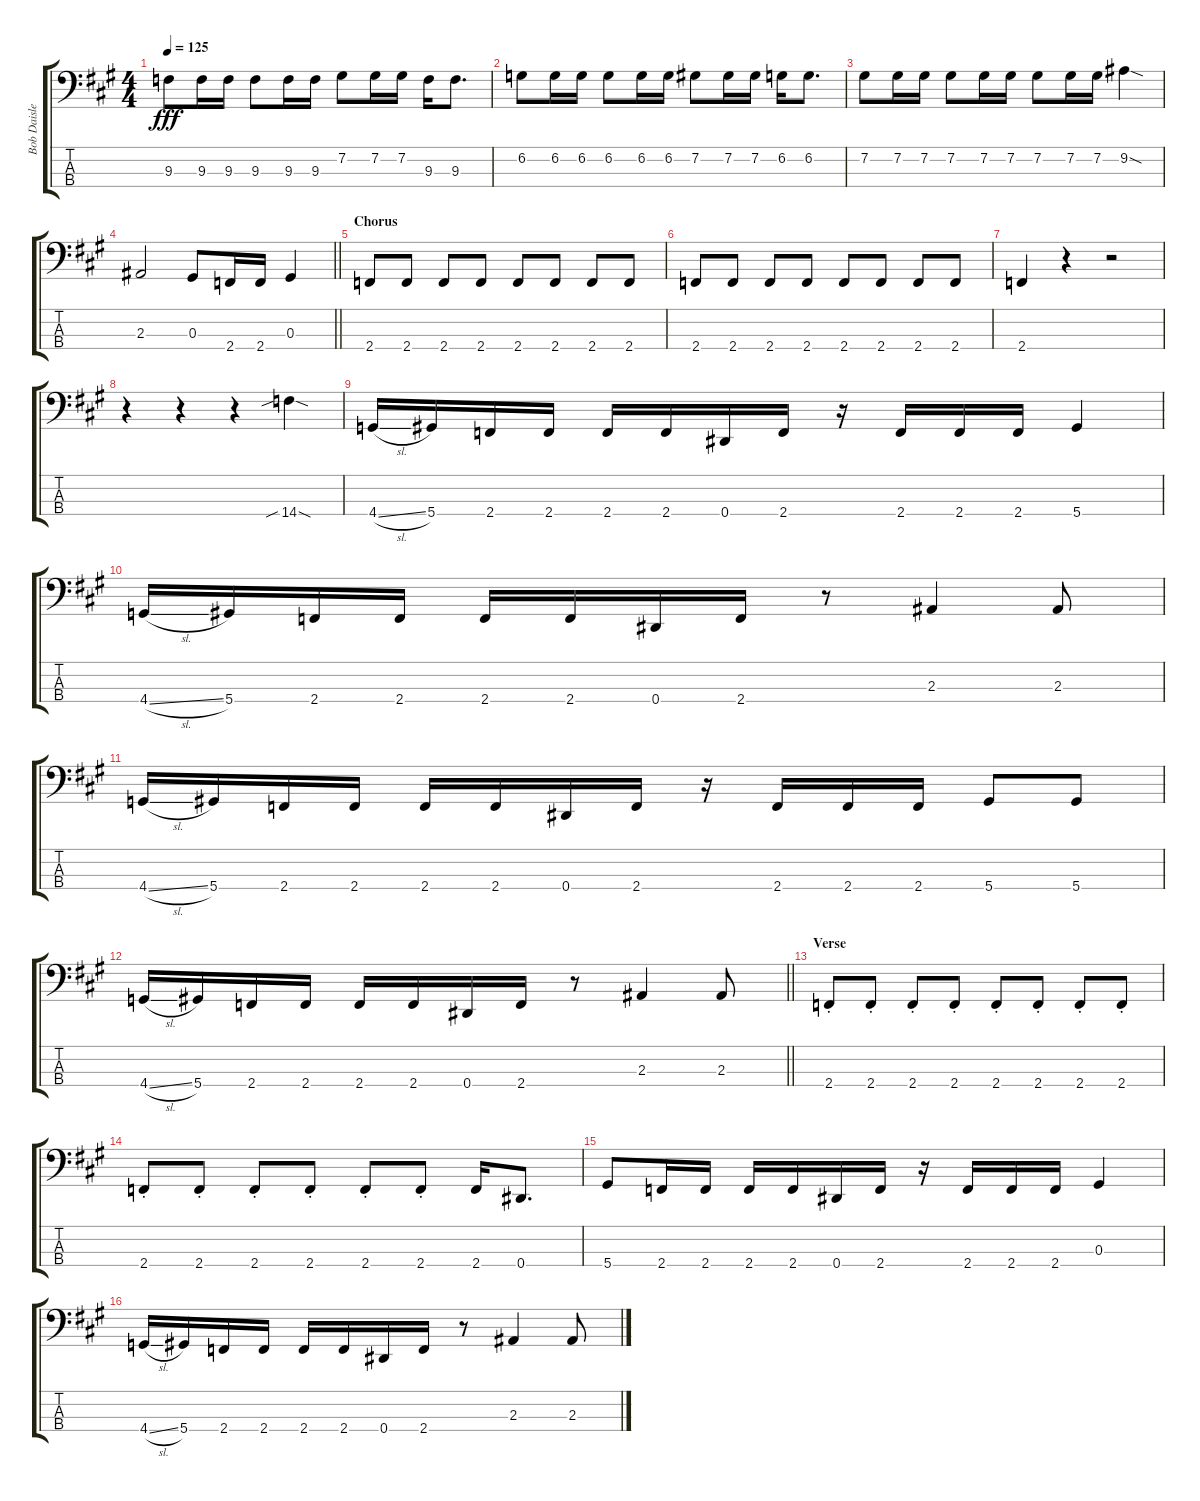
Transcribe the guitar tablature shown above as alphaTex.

\track ("Bob Daisley - Bass" "Bob Daisle") {instrument electricbasspick}
\staff {score tabs}
\tuning (Gb2 Db2 Ab1 Eb1) {hide}
\ts (4 4)
\tempo 125
\clef f4
\ks a
9.3.8{dy fff} 9.3.16 9.3.16 9.3.8 9.3.16 9.3.16 7.2.8 7.2.16 7.2.16 9.3.16 9.3.8{d} |
6.2.8 6.2.16 6.2.16 6.2.8 6.2.16 6.2.16 7.2.8 7.2.16 7.2.16 6.2.16 6.2.8{d} |
7.2.8 7.2.16 7.2.16 7.2.8 7.2.16 7.2.16 7.2.8 7.2.16 7.2.16 9.2{sod}.4 |
\barLineRight lightlight
2.3.2 0.3.8 2.4.16 2.4.16 0.3.4 |
\section ("" "Chorus")
2.4.8 2.4.8 2.4.8 2.4.8 2.4.8 2.4.8 2.4.8 2.4.8 |
2.4.8 2.4.8 2.4.8 2.4.8 2.4.8 2.4.8 2.4.8 2.4.8 |
2.4.4 r.4 r.2 |
r.4 r.4 r.4 14.4{sib sod}.4 |
4.4{sl}.16 5.4.16 2.4.16 2.4.16 2.4.16 2.4.16 0.4.16 2.4.16 r.16 2.4.16 2.4.16 2.4.16 5.4.4 |
4.4{sl}.16 5.4.16 2.4.16 2.4.16 2.4.16 2.4.16 0.4.16 2.4.16 r.8 2.3.4 2.3.8 |
4.4{sl}.16 5.4.16 2.4.16 2.4.16 2.4.16 2.4.16 0.4.16 2.4.16 r.16 2.4.16 2.4.16 2.4.16 5.4.8 5.4.8 |
\barLineRight lightlight
4.4{sl}.16 5.4.16 2.4.16 2.4.16 2.4.16 2.4.16 0.4.16 2.4.16 r.8 2.3.4 2.3.8 |
\section ("" "Verse")
2.4{st}.8 2.4{st}.8 2.4{st}.8 2.4{st}.8 2.4{st}.8 2.4{st}.8 2.4{st}.8 2.4{st}.8 |
2.4{st}.8 2.4{st}.8 2.4{st}.8 2.4{st}.8 2.4{st}.8 2.4{st}.8 2.4.16 0.4.8{d} |
5.4.8 2.4.16 2.4.16 2.4.16 2.4.16 0.4.16 2.4.16 r.16 2.4.16 2.4.16 2.4.16 0.3.4 |
4.4{sl}.16 5.4.16 2.4.16 2.4.16 2.4.16 2.4.16 0.4.16 2.4.16 r.8 2.3.4 2.3.8
